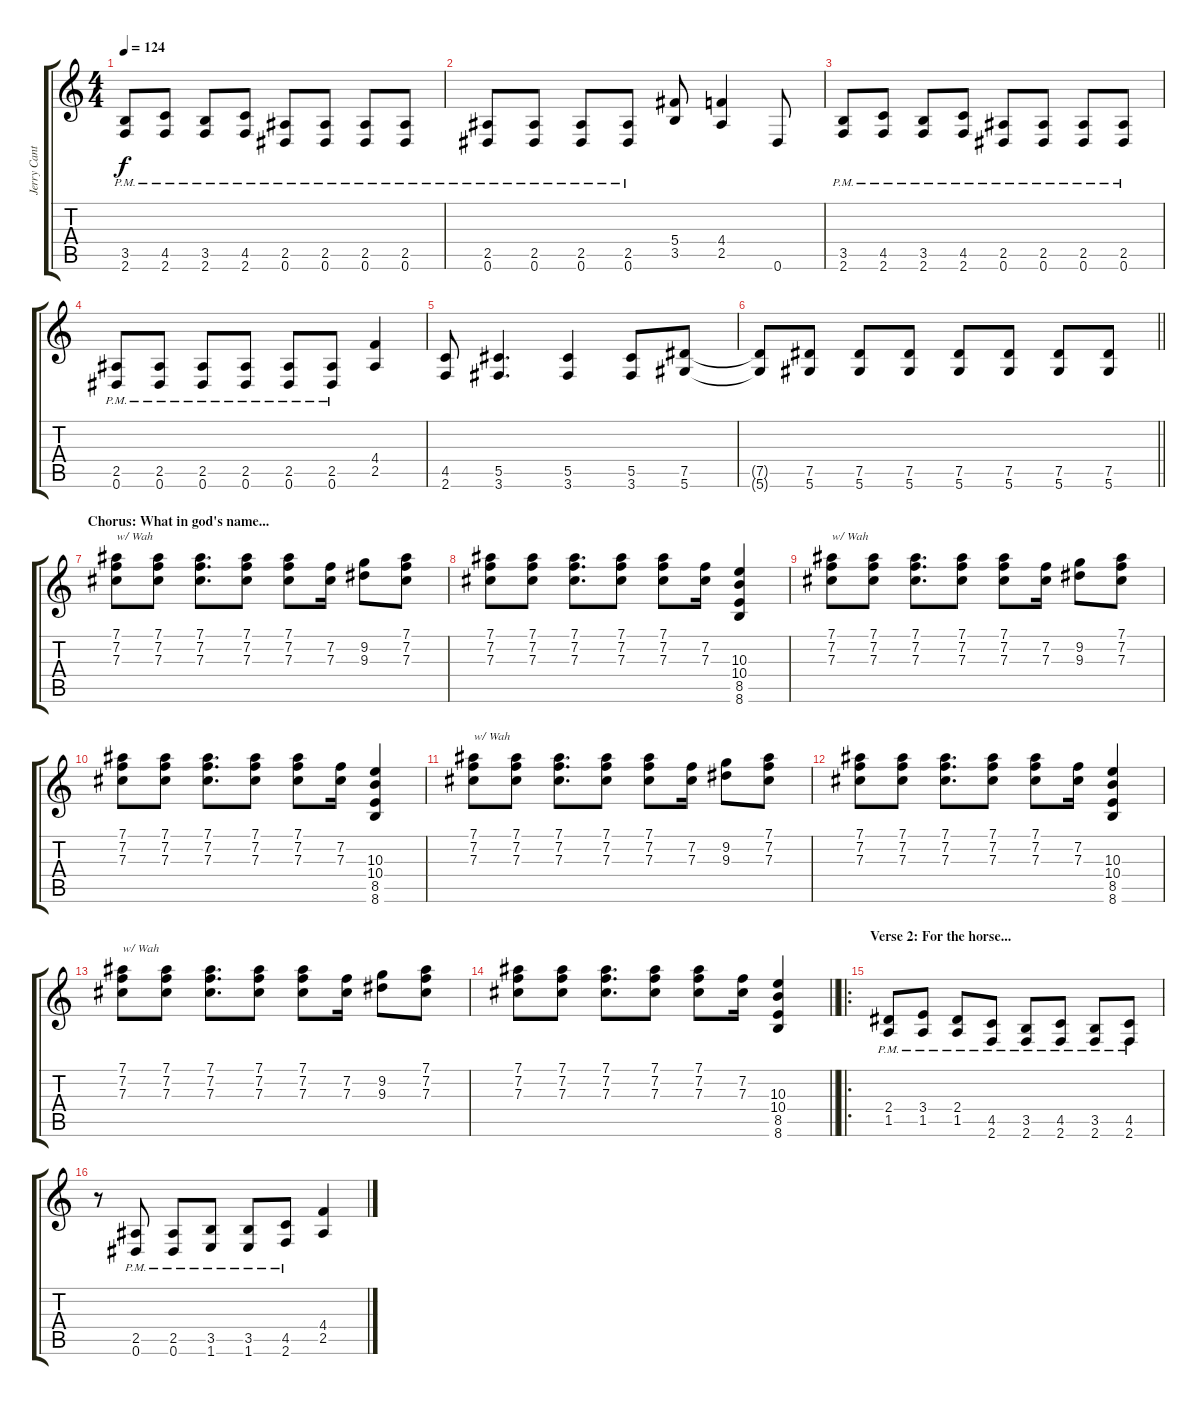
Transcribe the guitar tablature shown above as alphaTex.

\track ("Jerry Cantrell" "Jerry Cant") {instrument overdrivenguitar}
\staff {score tabs}
\tuning (Eb4 Bb3 Gb3 Db3 Ab2 Eb2) {hide}
\ts (4 4)
\tempo 124
\clef g2
\ks c
(3.5{pm} 2.6{pm}).8{dy f} (4.5{pm} 2.6{pm}).8 (3.5{pm} 2.6{pm}).8 (4.5{pm} 2.6{pm}).8 (2.5{pm} 0.6{pm}).8 (2.5{pm} 0.6{pm}).8 (2.5{pm} 0.6{pm}).8 (2.5{pm} 0.6{pm}).8 |
(2.5{pm} 0.6{pm}).8 (2.5{pm} 0.6{pm}).8 (2.5{pm} 0.6{pm}).8 (2.5{pm} 0.6{pm}).8 (5.4 3.5).8 (4.4 2.5).4 0.6.8 |
(3.5{pm} 2.6{pm}).8 (4.5{pm} 2.6{pm}).8 (3.5{pm} 2.6{pm}).8 (4.5{pm} 2.6{pm}).8 (2.5{pm} 0.6{pm}).8 (2.5{pm} 0.6{pm}).8 (2.5{pm} 0.6{pm}).8 (2.5{pm} 0.6{pm}).8 |
(2.5{pm} 0.6{pm}).8 (2.5{pm} 0.6{pm}).8 (2.5{pm} 0.6{pm}).8 (2.5{pm} 0.6{pm}).8 (2.5{pm} 0.6{pm}).8 (2.5{pm} 0.6{pm}).8 (4.4 2.5).4 |
(4.5 2.6).8 (5.5 3.6).4{d} (5.5 3.6).4 (5.5 3.6).8 (7.5 5.6).8 |
\barLineRight lightlight
(7.5{t} 5.6{t}).8 (7.5 5.6).8 (7.5 5.6).8 (7.5 5.6).8 (7.5 5.6).8 (7.5 5.6).8 (7.5 5.6).8 (7.5 5.6).8 |
\section ("" "Chorus: What in god's name...")
(7.1 7.2 7.3).8{txt "w/ Wah"} (7.1 7.2 7.3).8 (7.1 7.2 7.3).8{d} (7.1 7.2 7.3).8 (7.1 7.2 7.3).8 (7.2 7.3).16 (9.2 9.3).8 (7.1 7.2 7.3).8 |
(7.1 7.2 7.3).8 (7.1 7.2 7.3).8 (7.1 7.2 7.3).8{d} (7.1 7.2 7.3).8 (7.1 7.2 7.3).8 (7.2 7.3).16 (10.3 10.4 8.5 8.6).4 |
(7.1 7.2 7.3).8{txt "w/ Wah"} (7.1 7.2 7.3).8 (7.1 7.2 7.3).8{d} (7.1 7.2 7.3).8 (7.1 7.2 7.3).8 (7.2 7.3).16 (9.2 9.3).8 (7.1 7.2 7.3).8 |
(7.1 7.2 7.3).8 (7.1 7.2 7.3).8 (7.1 7.2 7.3).8{d} (7.1 7.2 7.3).8 (7.1 7.2 7.3).8 (7.2 7.3).16 (10.3 10.4 8.5 8.6).4 |
(7.1 7.2 7.3).8{txt "w/ Wah"} (7.1 7.2 7.3).8 (7.1 7.2 7.3).8{d} (7.1 7.2 7.3).8 (7.1 7.2 7.3).8 (7.2 7.3).16 (9.2 9.3).8 (7.1 7.2 7.3).8 |
(7.1 7.2 7.3).8 (7.1 7.2 7.3).8 (7.1 7.2 7.3).8{d} (7.1 7.2 7.3).8 (7.1 7.2 7.3).8 (7.2 7.3).16 (10.3 10.4 8.5 8.6).4 |
(7.1 7.2 7.3).8{txt "w/ Wah"} (7.1 7.2 7.3).8 (7.1 7.2 7.3).8{d} (7.1 7.2 7.3).8 (7.1 7.2 7.3).8 (7.2 7.3).16 (9.2 9.3).8 (7.1 7.2 7.3).8 |
\barLineRight lightlight
(7.1 7.2 7.3).8 (7.1 7.2 7.3).8 (7.1 7.2 7.3).8{d} (7.1 7.2 7.3).8 (7.1 7.2 7.3).8 (7.2 7.3).16 (10.3 10.4 8.5 8.6).4 |
\ro
\section ("" "Verse 2: For the horse...")
(2.4{pm} 1.5{pm}).8 (3.4{pm} 1.5{pm}).8 (2.4{pm} 1.5{pm}).8 (4.5{pm} 2.6{pm}).8 (3.5{pm} 2.6{pm}).8 (4.5{pm} 2.6{pm}).8 (3.5{pm} 2.6{pm}).8 (4.5{pm} 2.6{pm}).8 |
r.8 (2.5{pm} 0.6{pm}).8 (2.5{pm} 0.6{pm}).8 (3.5{pm} 1.6{pm}).8 (3.5{pm} 1.6{pm}).8 (4.5{pm} 2.6{pm}).8 (4.4 2.5).4
